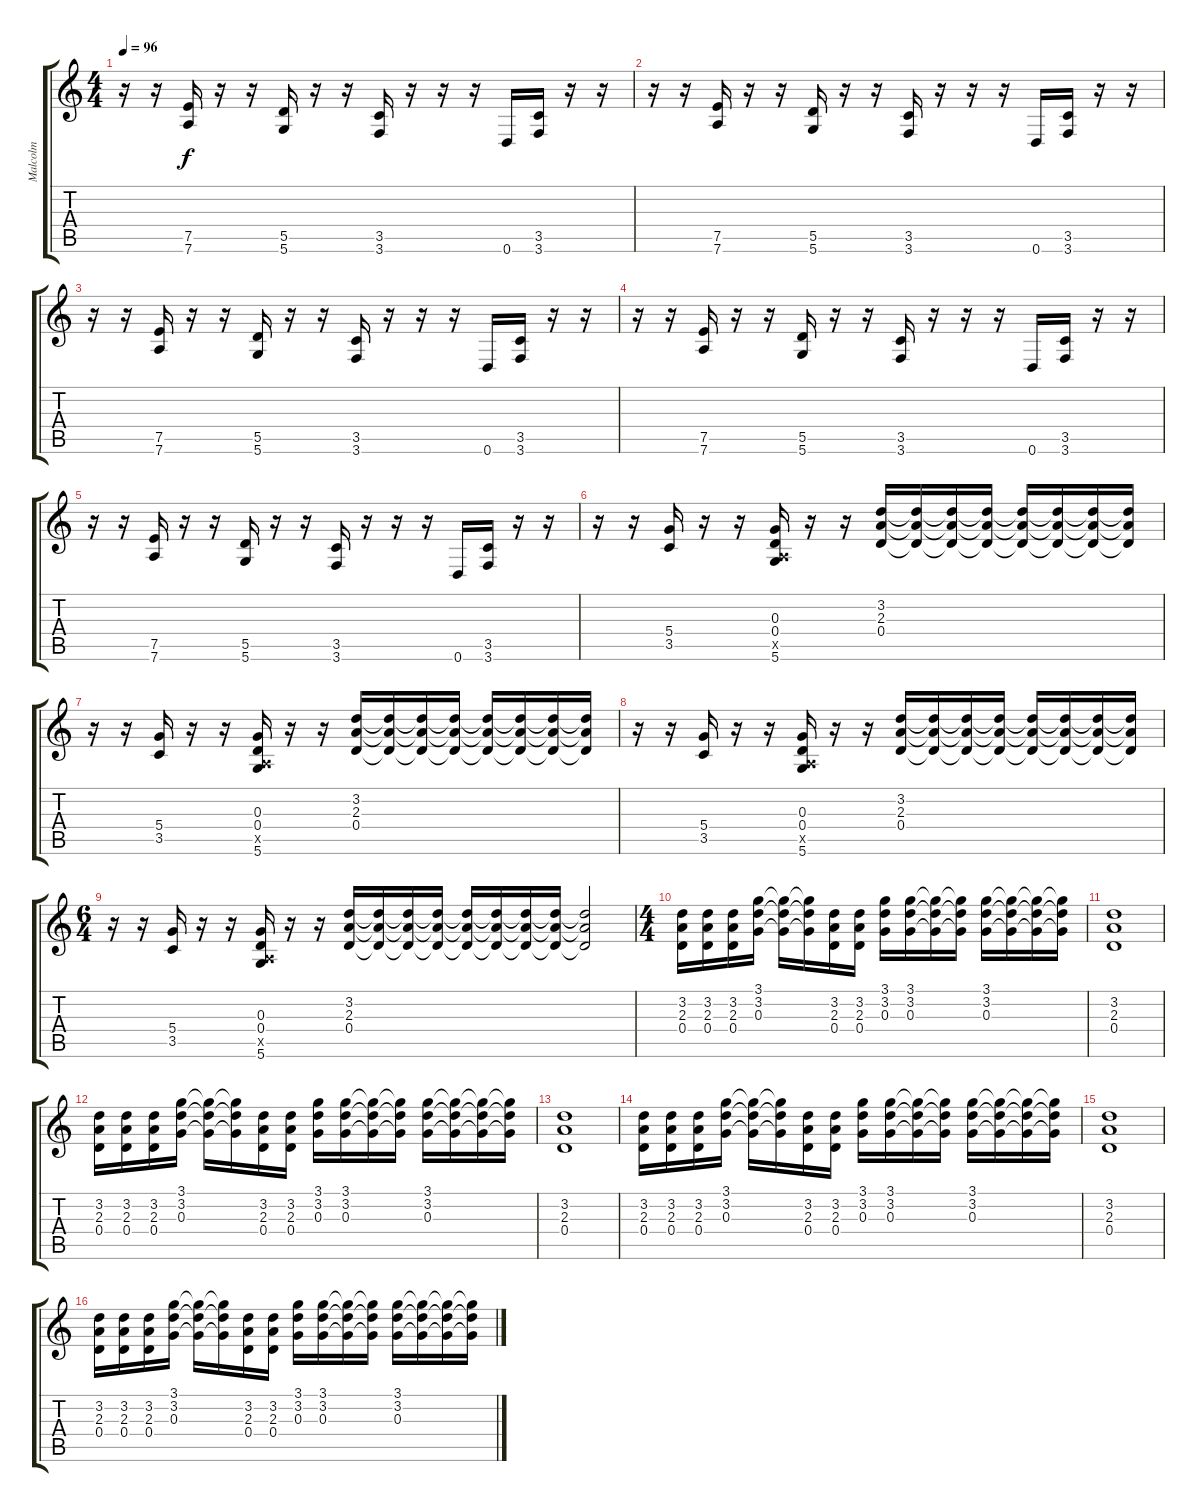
\track ("Malcolm" "Malcolm") {instrument distortionguitar}
\staff {score tabs}
\tuning (E4 B3 G3 D3 A2 D2) {hide}
\ts (4 4)
\tempo 96
\clef g2
\ks c
r.16{dy f} r.16 (7.5 7.6).16 r.16 r.16 (5.5 5.6).16 r.16 r.16 (3.5 3.6).16 r.16 r.16 r.16 0.6.16 (3.5 3.6).16 r.16 r.16 |
r.16 r.16 (7.5 7.6).16 r.16 r.16 (5.5 5.6).16 r.16 r.16 (3.5 3.6).16 r.16 r.16 r.16 0.6.16 (3.5 3.6).16 r.16 r.16 |
r.16 r.16 (7.5 7.6).16 r.16 r.16 (5.5 5.6).16 r.16 r.16 (3.5 3.6).16 r.16 r.16 r.16 0.6.16 (3.5 3.6).16 r.16 r.16 |
r.16 r.16 (7.5 7.6).16 r.16 r.16 (5.5 5.6).16 r.16 r.16 (3.5 3.6).16 r.16 r.16 r.16 0.6.16 (3.5 3.6).16 r.16 r.16 |
r.16 r.16 (7.5 7.6).16 r.16 r.16 (5.5 5.6).16 r.16 r.16 (3.5 3.6).16 r.16 r.16 r.16 0.6.16 (3.5 3.6).16 r.16 r.16 |
r.16 r.16 (5.4 3.5).16 r.16 r.16 (0.3 0.4 0.5{x} 5.6).16 r.16 r.16 (3.2 2.3 0.4).16 (3.2{t} 2.3{t} 0.4{t}).16 (3.2{t} 2.3{t} 0.4{t}).16 (3.2{t} 2.3{t} 0.4{t}).16 (3.2{t} 2.3{t} 0.4{t}).16 (3.2{t} 2.3{t} 0.4{t}).16 (3.2{t} 2.3{t} 0.4{t}).16 (3.2{t} 2.3{t} 0.4{t}).16 |
r.16 r.16 (5.4 3.5).16 r.16 r.16 (0.3 0.4 0.5{x} 5.6).16 r.16 r.16 (3.2 2.3 0.4).16 (3.2{t} 2.3{t} 0.4{t}).16 (3.2{t} 2.3{t} 0.4{t}).16 (3.2{t} 2.3{t} 0.4{t}).16 (3.2{t} 2.3{t} 0.4{t}).16 (3.2{t} 2.3{t} 0.4{t}).16 (3.2{t} 2.3{t} 0.4{t}).16 (3.2{t} 2.3{t} 0.4{t}).16 |
r.16 r.16 (5.4 3.5).16 r.16 r.16 (0.3 0.4 0.5{x} 5.6).16 r.16 r.16 (3.2 2.3 0.4).16 (3.2{t} 2.3{t} 0.4{t}).16 (3.2{t} 2.3{t} 0.4{t}).16 (3.2{t} 2.3{t} 0.4{t}).16 (3.2{t} 2.3{t} 0.4{t}).16 (3.2{t} 2.3{t} 0.4{t}).16 (3.2{t} 2.3{t} 0.4{t}).16 (3.2{t} 2.3{t} 0.4{t}).16 |
\ts (6 4)
r.16 r.16 (5.4 3.5).16 r.16 r.16 (0.3 0.4 0.5{x} 5.6).16 r.16 r.16 (3.2 2.3 0.4).16 (3.2{t} 2.3{t} 0.4{t}).16 (3.2{t} 2.3{t} 0.4{t}).16 (3.2{t} 2.3{t} 0.4{t}).16 (3.2{t} 2.3{t} 0.4{t}).16 (3.2{t} 2.3{t} 0.4{t}).16 (3.2{t} 2.3{t} 0.4{t}).16 (3.2{t} 2.3{t} 0.4{t}).16 (3.2{t} 2.3{t} 0.4{t}).2 |
\ts (4 4)
(3.2 2.3 0.4).16 (3.2 2.3 0.4).16 (3.2 2.3 0.4).16 (3.1 3.2 0.3).16 (3.1{t} 3.2{t} 0.3{t}).16 (3.1{t} 3.2{t} 0.3{t}).16 (3.2 2.3 0.4).16 (3.2 2.3 0.4).16 (3.1 3.2 0.3).16 (3.1 3.2 0.3).16 (3.1{t} 3.2{t} 0.3{t}).16 (3.1{t} 3.2{t} 0.3{t}).16 (3.1 3.2 0.3).16 (3.1{t} 3.2{t} 0.3{t}).16 (3.1{t} 3.2{t} 0.3{t}).16 (3.1{t} 3.2{t} 0.3{t}).16 |
(3.2 2.3 0.4).1 |
(3.2 2.3 0.4).16 (3.2 2.3 0.4).16 (3.2 2.3 0.4).16 (3.1 3.2 0.3).16 (3.1{t} 3.2{t} 0.3{t}).16 (3.1{t} 3.2{t} 0.3{t}).16 (3.2 2.3 0.4).16 (3.2 2.3 0.4).16 (3.1 3.2 0.3).16 (3.1 3.2 0.3).16 (3.1{t} 3.2{t} 0.3{t}).16 (3.1{t} 3.2{t} 0.3{t}).16 (3.1 3.2 0.3).16 (3.1{t} 3.2{t} 0.3{t}).16 (3.1{t} 3.2{t} 0.3{t}).16 (3.1{t} 3.2{t} 0.3{t}).16 |
(3.2 2.3 0.4).1 |
(3.2 2.3 0.4).16 (3.2 2.3 0.4).16 (3.2 2.3 0.4).16 (3.1 3.2 0.3).16 (3.1{t} 3.2{t} 0.3{t}).16 (3.1{t} 3.2{t} 0.3{t}).16 (3.2 2.3 0.4).16 (3.2 2.3 0.4).16 (3.1 3.2 0.3).16 (3.1 3.2 0.3).16 (3.1{t} 3.2{t} 0.3{t}).16 (3.1{t} 3.2{t} 0.3{t}).16 (3.1 3.2 0.3).16 (3.1{t} 3.2{t} 0.3{t}).16 (3.1{t} 3.2{t} 0.3{t}).16 (3.1{t} 3.2{t} 0.3{t}).16 |
(3.2 2.3 0.4).1 |
(3.2 2.3 0.4).16 (3.2 2.3 0.4).16 (3.2 2.3 0.4).16 (3.1 3.2 0.3).16 (3.1{t} 3.2{t} 0.3{t}).16 (3.1{t} 3.2{t} 0.3{t}).16 (3.2 2.3 0.4).16 (3.2 2.3 0.4).16 (3.1 3.2 0.3).16 (3.1 3.2 0.3).16 (3.1{t} 3.2{t} 0.3{t}).16 (3.1{t} 3.2{t} 0.3{t}).16 (3.1 3.2 0.3).16 (3.1{t} 3.2{t} 0.3{t}).16 (3.1{t} 3.2{t} 0.3{t}).16 (3.1{t} 3.2{t} 0.3{t}).16
